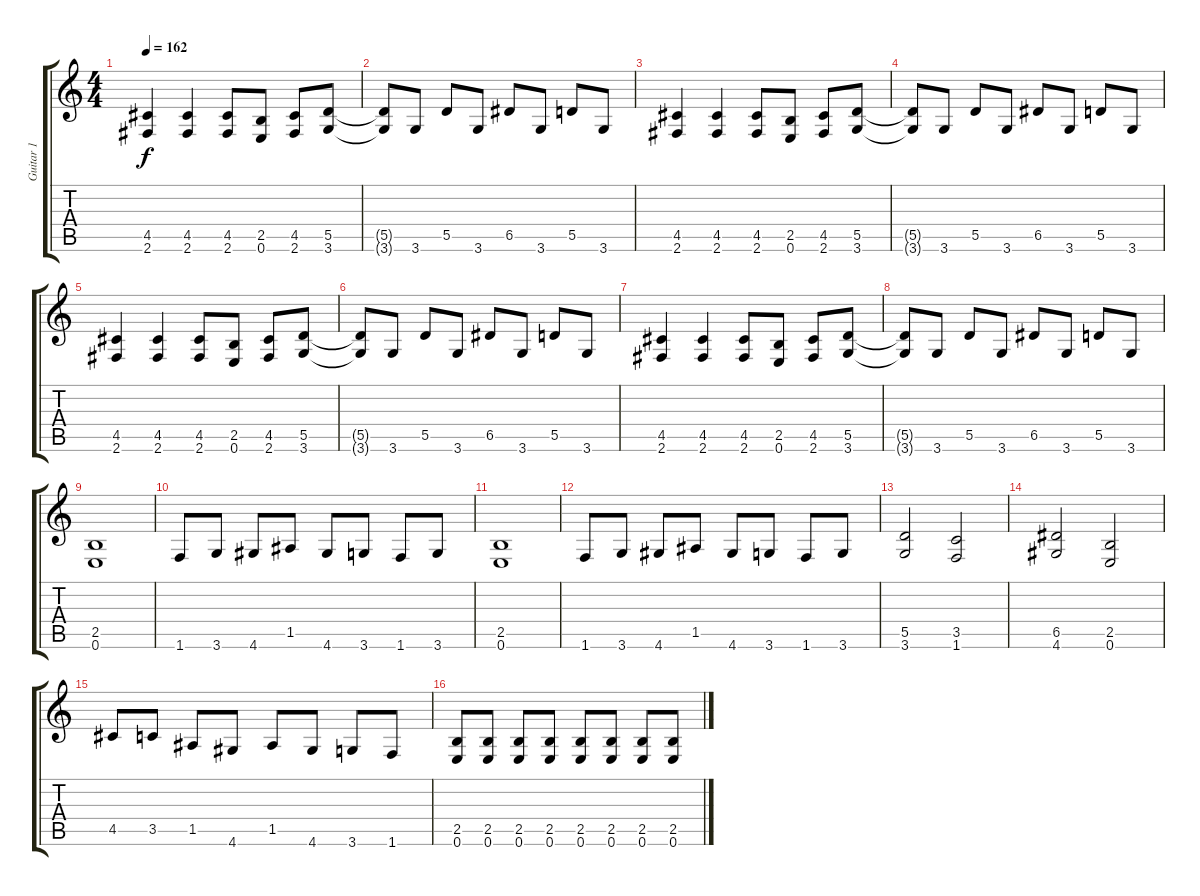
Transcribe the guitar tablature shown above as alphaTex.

\track ("Guitar 1" "Guitar 1") {instrument distortionguitar}
\staff {score tabs}
\tuning (E4 B3 G3 D3 A2 E2) {hide}
\ts (4 4)
\tempo 162
\clef g2
\ks c
(4.5 2.6).4{dy f} (4.5 2.6).4 (4.5 2.6).8 (2.5 0.6).8 (4.5 2.6).8 (5.5 3.6).8 |
(5.5{t} 3.6{t}).8 3.6.8 5.5.8 3.6.8 6.5.8 3.6.8 5.5.8 3.6.8 |
(4.5 2.6).4 (4.5 2.6).4 (4.5 2.6).8 (2.5 0.6).8 (4.5 2.6).8 (5.5 3.6).8 |
(5.5{t} 3.6{t}).8 3.6.8 5.5.8 3.6.8 6.5.8 3.6.8 5.5.8 3.6.8 |
(4.5 2.6).4 (4.5 2.6).4 (4.5 2.6).8 (2.5 0.6).8 (4.5 2.6).8 (5.5 3.6).8 |
(5.5{t} 3.6{t}).8 3.6.8 5.5.8 3.6.8 6.5.8 3.6.8 5.5.8 3.6.8 |
(4.5 2.6).4 (4.5 2.6).4 (4.5 2.6).8 (2.5 0.6).8 (4.5 2.6).8 (5.5 3.6).8 |
(5.5{t} 3.6{t}).8 3.6.8 5.5.8 3.6.8 6.5.8 3.6.8 5.5.8 3.6.8 |
(2.5 0.6).1 |
1.6.8 3.6.8 4.6.8 1.5.8 4.6.8 3.6.8 1.6.8 3.6.8 |
(2.5 0.6).1 |
1.6.8 3.6.8 4.6.8 1.5.8 4.6.8 3.6.8 1.6.8 3.6.8 |
(5.5 3.6).2 (3.5 1.6).2 |
(6.5 4.6).2 (2.5 0.6).2 |
4.5.8 3.5.8 1.5.8 4.6.8 1.5.8 4.6.8 3.6.8 1.6.8 |
(2.5 0.6).8 (2.5 0.6).8 (2.5 0.6).8 (2.5 0.6).8 (2.5 0.6).8 (2.5 0.6).8 (2.5 0.6).8 (2.5 0.6).8
